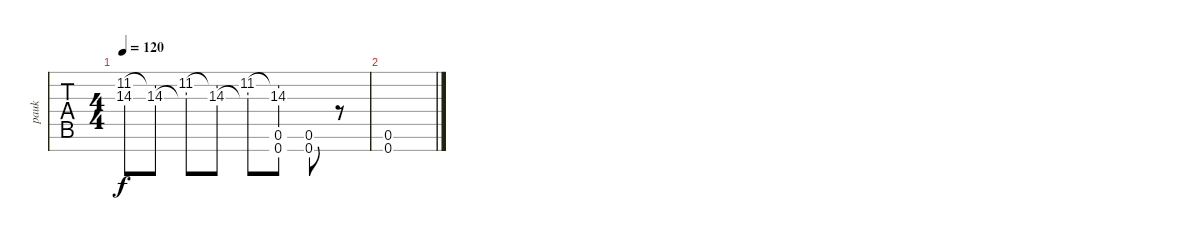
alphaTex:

\track ("pauk" "pauk") {instrument overdrivenguitar}
\staff {tabs}
\tuning (E4 B3 G3 D3 A2 E2 A1) {hide}
\ts (4 4)
\tempo 120
\clef f4
\ks c
(11.2 14.3{t}).8{dy f} (11.2{t} 14.3).8 (11.2 14.3{t}).8 (11.2{t} 14.3).8 (11.2 14.3{t}).8 (11.2{t} 14.3 0.6{t} 0.7{t}).8 (0.6 0.7).8 r.8 |
(0.6 0.7).1
